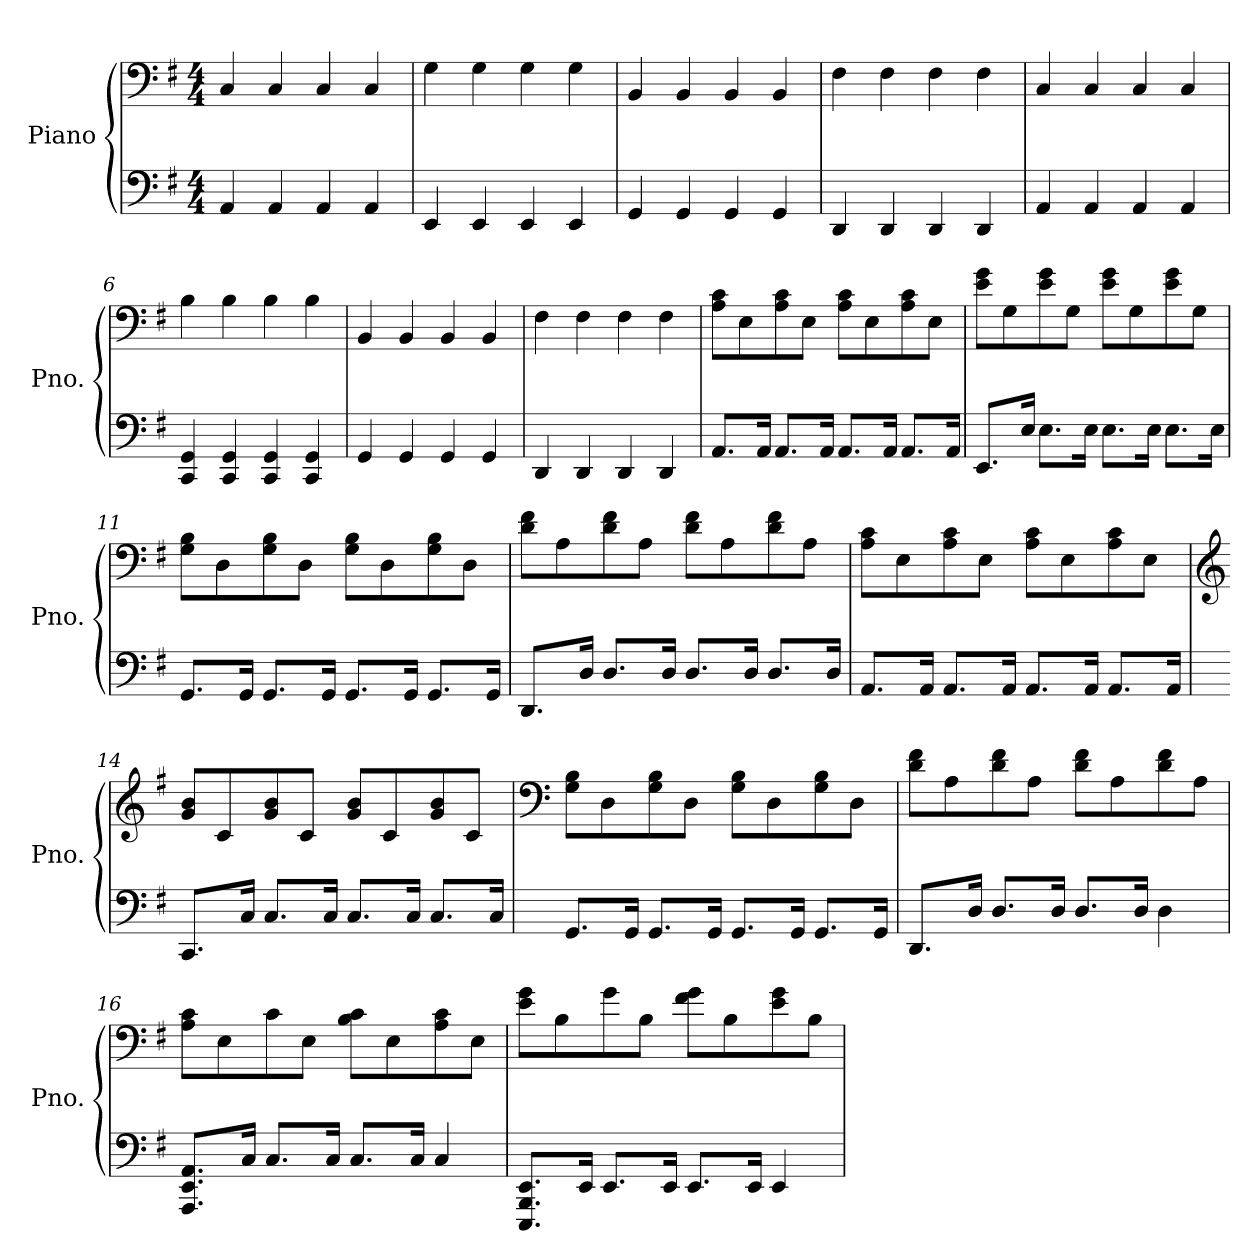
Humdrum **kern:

**kern	**kern
*part1	*part1
*staff2	*staff1
*I"Piano	*
*I'Pno.	*
*clefF4	*clefF4
*k[f#]	*k[f#]
*M4/4	*M4/4
*MM70	*MM70
=1	=1
4AA/	4C/
4AA/	4C/
4AA/	4C/
4AA/	4C/
=2	=2
4EE/	4G\
4EE/	4G\
4EE/	4G\
4EE/	4G\
=3	=3
4GG/	4BB/
4GG/	4BB/
4GG/	4BB/
4GG/	4BB/
=4	=4
4DD/	4F#\
4DD/	4F#\
4DD/	4F#\
4DD/	4F#\
=5	=5
4AA/	4C/
4AA/	4C/
4AA/	4C/
4AA/	4C/
=6	=6
4CC/ 4GG/	4B\
4CC/ 4GG/	4B\
4CC/ 4GG/	4B\
4CC/ 4GG/	4B\
=7	=7
4GG/	4BB/
4GG/	4BB/
4GG/	4BB/
4GG/	4BB/
=8	=8
4DD/	4F#\
4DD/	4F#\
4DD/	4F#\
4DD/	4F#\
!!LO:LB:g=z
=9	=9
8.AA/L	8A\ 8c\L
.	8E\
16AA/Jk	.
8.AA/L	8A\ 8c\
.	8E\J
16AA/Jk	.
8.AA/L	8A\ 8c\L
.	8E\
16AA/Jk	.
8.AA/L	8A\ 8c\
.	8E\J
16AA/Jk	.
=10	=10
8.EE/L	8e\ 8g\L
.	8G\
16E/Jk	.
8.E\L	8e\ 8g\
.	8G\J
16E\Jk	.
8.E\L	8e\ 8g\L
.	8G\
16E\Jk	.
8.E\L	8e\ 8g\
.	8G\J
16E\Jk	.
=11	=11
8.GG/L	8G\ 8B\L
.	8D\
16GG/Jk	.
8.GG/L	8G\ 8B\
.	8D\J
16GG/Jk	.
8.GG/L	8G\ 8B\L
.	8D\
16GG/Jk	.
8.GG/L	8G\ 8B\
.	8D\J
16GG/Jk	.
!!LO:LB:g=z
=12	=12
8.DD/L	8d\ 8f#\L
.	8A\
16D/Jk	.
8.D/L	8d\ 8f#\
.	8A\J
16D/Jk	.
8.D/L	8d\ 8f#\L
.	8A\
16D/Jk	.
8.D/L	8d\ 8f#\
.	8A\J
16D/Jk	.
=13	=13
8.AA/L	8A\ 8c\L
.	8E\
16AA/Jk	.
8.AA/L	8A\ 8c\
.	8E\J
16AA/Jk	.
8.AA/L	8A\ 8c\L
.	8E\
16AA/Jk	.
8.AA/L	8A\ 8c\
.	8E\J
16AA/Jk	.
=14	=14
*	*clefG2
8.CC/L	8g/ 8b/L
.	8c/
16C/Jk	.
8.C/L	8g/ 8b/
.	8c/J
16C/Jk	.
8.C/L	8g/ 8b/L
.	8c/
16C/Jk	.
8.C/L	8g/ 8b/
.	8c/J
16C/Jk	.
!!LO:LB:g=z
=15	=15
*	*clefF4
8.GG/L	8G\ 8B\L
.	8D\
16GG/Jk	.
8.GG/L	8G\ 8B\
.	8D\J
16GG/Jk	.
8.GG/L	8G\ 8B\L
.	8D\
16GG/Jk	.
8.GG/L	8G\ 8B\
.	8D\J
16GG/Jk	.
=16	=16
8.DD/L	8d\ 8f#\L
.	8A\
16D/Jk	.
8.D/L	8d\ 8f#\
.	8A\J
16D/Jk	.
8.D/L	8d\ 8f#\L
.	8A\
16D/Jk	.
4D\	8d\ 8f#\
.	8A\J
=16X1	=16X1
8.AAA/ 8.EE/ 8.AA/L	8A\ 8c\L
.	8E\
16C/Jk	.
8.C/L	8c\
.	8E\J
16C/Jk	.
8.C/L	8B\ 8c\L
.	8E\
16C/Jk	.
4C/	8A\ 8c\
.	8E\J
!!LO:LB:g=z
=17	=17
8.EEE/ 8.BBB/ 8.EE/L	8e\ 8g\L
.	8B\
16EE/Jk	.
8.EE/L	8g\
.	8B\J
16EE/Jk	.
8.EE/L	8f#\ 8g\L
.	8B\
16EE/Jk	.
4EE/	8e\ 8g\
.	8B\J
=	=
*-	*-
